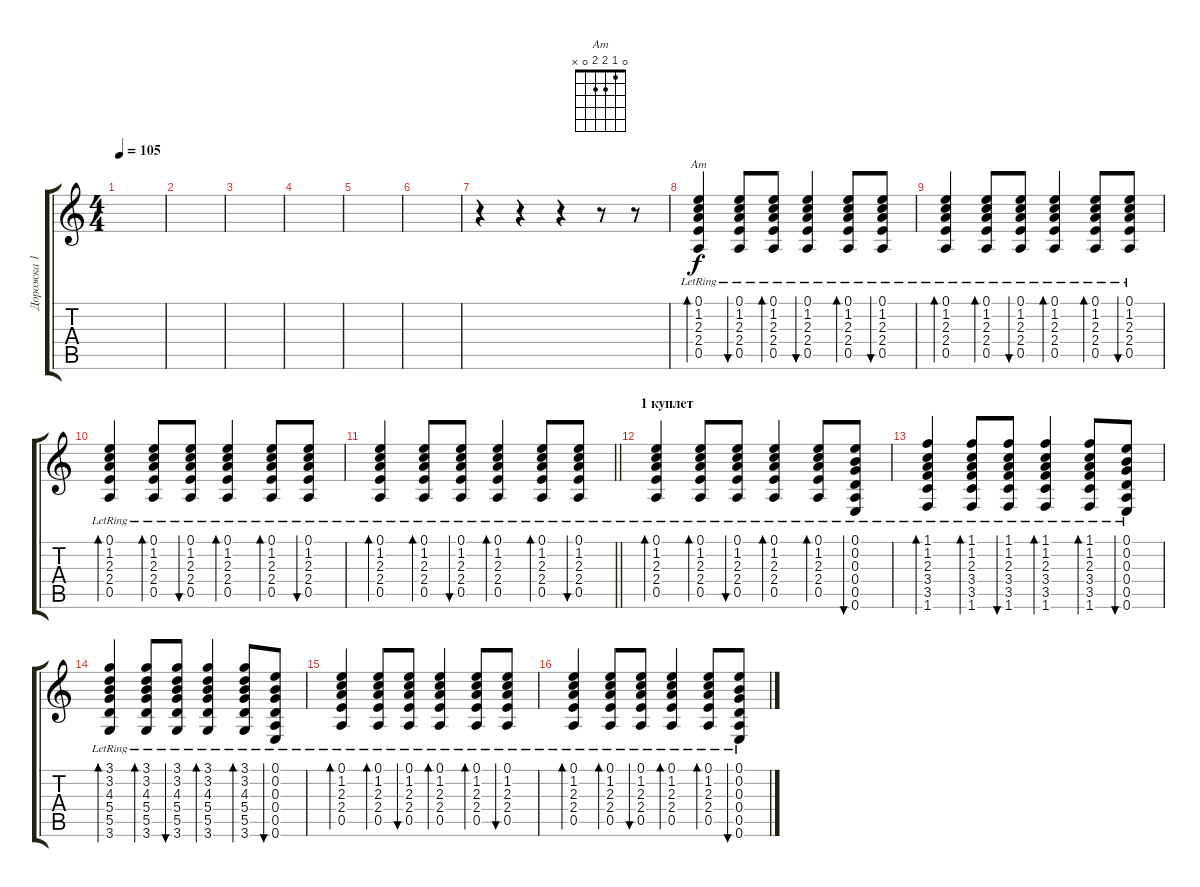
\track ("Дорожка 1" "Дорожка 1") {instrument acousticguitarsteel}
\staff {score tabs}
\tuning (E4 B3 G3 D3 A2 E2) {hide}
\chord ("Am" 0 1 2 2 0 x)
\ts (4 4)
\tempo 105
\clef g2
\ks c
|
|
|
|
|
|
r.4 r.4 r.4 r.8 r.8 |
(0.1 1.2{lr} 2.3{lr} 2.4{lr} 0.5{lr}).4{bd 60 ch "Am" volume 6} (0.1{lr} 1.2 2.3{lr} 2.4{lr} 0.5{lr}).8{bu 60} (0.1{lr} 1.2{lr} 2.3{lr} 2.4{lr} 0.5).8{bd 60} (0.1 1.2{lr} 2.3{lr} 2.4{lr} 0.5{lr}).4{bu 60 beam merge} (0.1 1.2{lr} 2.3{lr} 2.4{lr} 0.5).8{bd 60} (0.1{lr} 1.2{lr} 2.3{lr} 2.4{lr} 0.5).8{bu 60} |
(0.1 1.2{lr} 2.3{lr} 2.4{lr} 0.5{lr}).4{bd 60 volume 6} (0.1{lr} 1.2{lr} 2.3{lr} 2.4{lr} 0.5{lr}).8{bd 60} (0.1{lr} 1.2{lr} 2.3{lr} 2.4{lr} 0.5).8{bu 60} (0.1 1.2{lr} 2.3{lr} 2.4{lr} 0.5{lr}).4{bd 60 beam merge} (0.1 1.2{lr} 2.3{lr} 2.4{lr} 0.5).8{bd 60} (0.1{lr} 1.2{lr} 2.3{lr} 2.4{lr} 0.5).8{bu 60} |
(0.1 1.2{lr} 2.3{lr} 2.4{lr} 0.5{lr}).4{bd 60 volume 6} (0.1{lr} 1.2{lr} 2.3{lr} 2.4{lr} 0.5{lr}).8{bd 60} (0.1{lr} 1.2{lr} 2.3{lr} 2.4{lr} 0.5).8{bu 60} (0.1 1.2{lr} 2.3{lr} 2.4{lr} 0.5{lr}).4{bd 60 beam merge} (0.1 1.2{lr} 2.3{lr} 2.4{lr} 0.5).8{bd 60} (0.1{lr} 1.2{lr} 2.3{lr} 2.4{lr} 0.5).8{bu 60} |
\barLineRight lightlight
(0.1 1.2{lr} 2.3{lr} 2.4{lr} 0.5{lr}).4{bd 60 volume 6} (0.1{lr} 1.2{lr} 2.3{lr} 2.4{lr} 0.5{lr}).8{bd 60} (0.1{lr} 1.2{lr} 2.3{lr} 2.4{lr} 0.5).8{bu 60} (0.1 1.2{lr} 2.3{lr} 2.4{lr} 0.5{lr}).4{bd 60 beam merge} (0.1 1.2{lr} 2.3{lr} 2.4{lr} 0.5).8{bd 60} (0.1{lr} 1.2{lr} 2.3{lr} 2.4{lr} 0.5).8{bu 60} |
\section ("" "1 куплет")
(0.1 1.2{lr} 2.3{lr} 2.4{lr} 0.5{lr}).4{bd 60 volume 6} (0.1{lr} 1.2{lr} 2.3{lr} 2.4{lr} 0.5{lr}).8{bd 60} (0.1{lr} 1.2{lr} 2.3{lr} 2.4{lr} 0.5).8{bu 60} (0.1 1.2{lr} 2.3{lr} 2.4{lr} 0.5{lr}).4{bd 60 beam merge} (0.1 1.2{lr} 2.3{lr} 2.4{lr} 0.5).8{bd 60} (0.1{lr} 0.2{lr} 0.3{lr} 0.4{lr} 0.5 0.6).8{bu 60} |
(1.1 1.2{lr} 2.3{lr} 3.4{lr} 3.5{lr} 1.6).4{bd 60 volume 6} (1.1{lr} 1.2{lr} 2.3{lr} 3.4{lr} 3.5{lr} 1.6).8{bd 60} (1.1{lr} 1.2{lr} 2.3{lr} 3.4{lr} 3.5 1.6).8{bu 60} (1.1 1.2{lr} 2.3{lr} 3.4{lr} 3.5{lr} 1.6).4{bd 60 beam merge} (1.1 1.2{lr} 2.3{lr} 3.4{lr} 3.5 1.6).8{bd 60} (0.1{lr} 0.2{lr} 0.3 0.4{lr} 0.5 0.6).8{bu 60} |
(3.1 3.2{lr} 4.3{lr} 5.4{lr} 5.5{lr} 3.6).4{bd 60 volume 6} (3.1{lr} 3.2{lr} 4.3{lr} 5.4{lr} 5.5{lr} 3.6).8{bd 60} (3.1{lr} 3.2{lr} 4.3{lr} 5.4{lr} 5.5 3.6).8{bu 60} (3.1 3.2{lr} 4.3{lr} 5.4{lr} 5.5{lr} 3.6).4{bd 60 beam merge} (3.1 3.2{lr} 4.3{lr} 5.4{lr} 5.5 3.6).8{bd 60} (0.1{lr} 0.2{lr} 0.3 0.4{lr} 0.5 0.6).8{bu 60} |
(0.1 1.2{lr} 2.3{lr} 2.4{lr} 0.5{lr}).4{bd 60 volume 6} (0.1{lr} 1.2{lr} 2.3{lr} 2.4{lr} 0.5{lr}).8{bd 60} (0.1{lr} 1.2{lr} 2.3{lr} 2.4{lr} 0.5).8{bu 60} (0.1 1.2{lr} 2.3{lr} 2.4{lr} 0.5{lr}).4{bd 60 beam merge} (0.1 1.2{lr} 2.3{lr} 2.4{lr} 0.5).8{bd 60} (0.1{lr} 1.2{lr} 2.3{lr} 2.4{lr} 0.5).8{bu 60} |
(0.1 1.2{lr} 2.3{lr} 2.4{lr} 0.5{lr}).4{bd 60 volume 6} (0.1{lr} 1.2{lr} 2.3{lr} 2.4{lr} 0.5{lr}).8{bd 60} (0.1{lr} 1.2{lr} 2.3{lr} 2.4{lr} 0.5).8{bu 60} (0.1 1.2{lr} 2.3{lr} 2.4{lr} 0.5{lr}).4{bd 60 beam merge} (0.1 1.2{lr} 2.3{lr} 2.4{lr} 0.5).8{bd 60} (0.1{lr} 0.2{lr} 0.3{lr} 0.4{lr} 0.5 0.6).8{bu 60}
